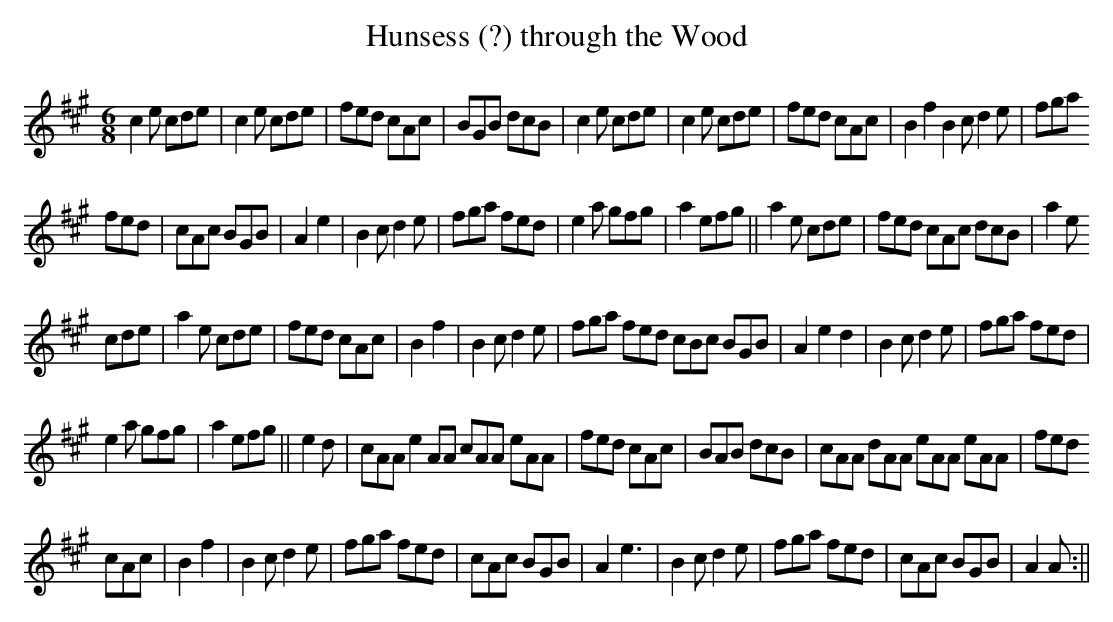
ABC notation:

X:1
T:Hunsess (?) through the Wood
M:6/8
L:1/8
K:A major
c2e cde|c2e cde|fed cAc|BGB dcB|c2e cde|c2e cde|fed cAc|B2 f2B2cd2e|fga
fed|cAc BGB|A2e2|B2c d2e|fga fed|e2a gfg|a2 efg||a2e cde|fed cAc dcB|a2e
 cde|a2e cde|fed cAc|B2f2|B2 cd2e|fga fed cBc BGB|A2e2d2|B2cd2e|fga fed|
e2a gfg|a2 efg||e2d|cAA e2AA cAA eAA|fed cAc|BAB dcB|cAA dAA eAA eAA|fed
 cAc|B2f2|B2c d2e|fga fed|cAc BGB |A2 e3|B2cd2e|fga fed|cAc BGB|A2A:||
